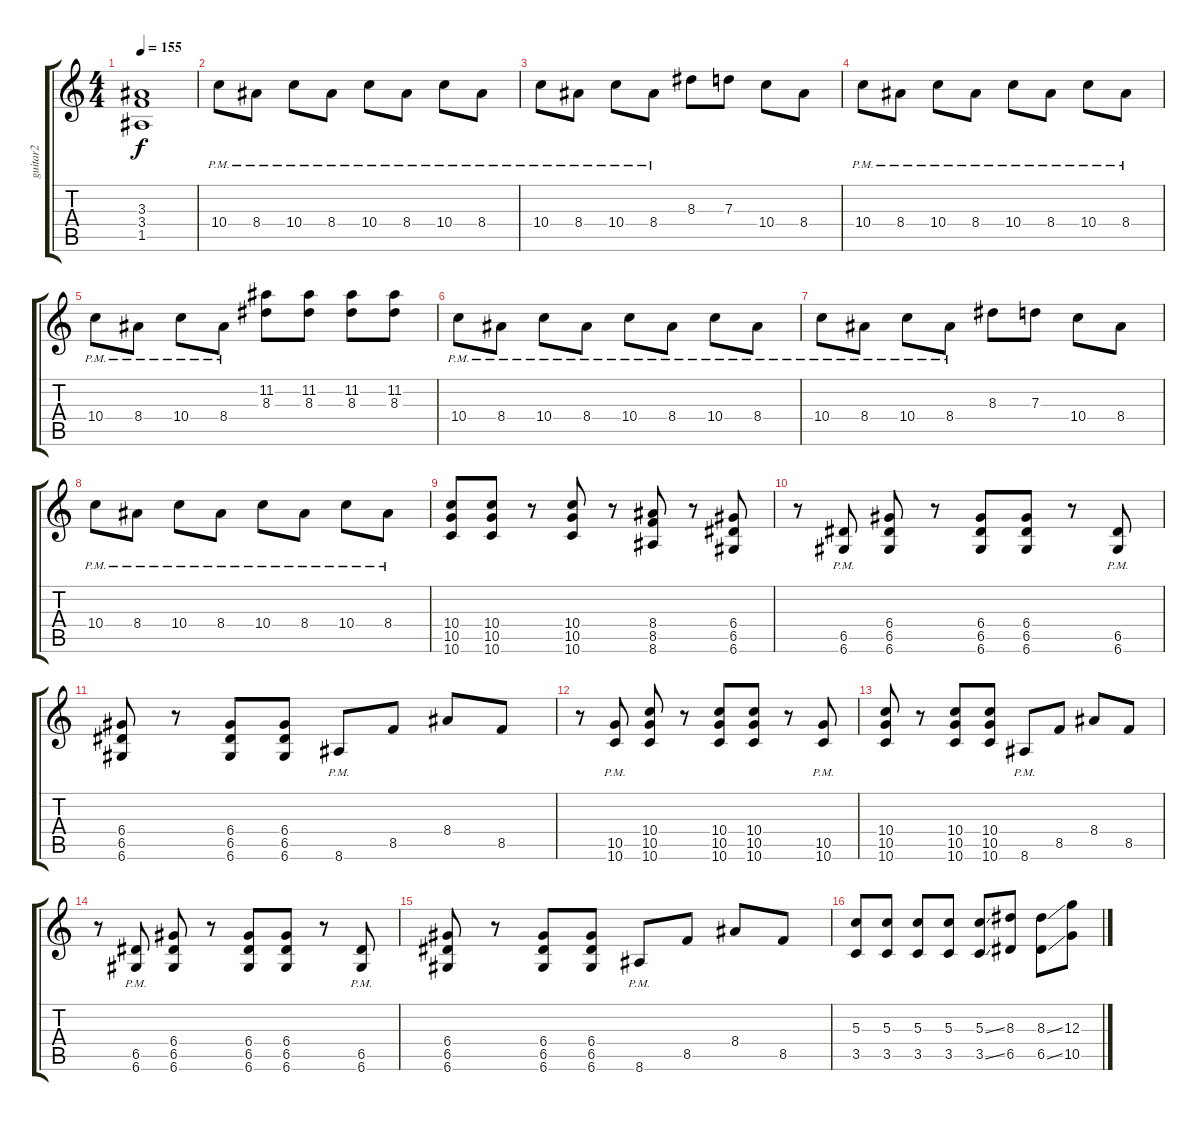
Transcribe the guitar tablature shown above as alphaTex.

\track ("guitar2" "guitar2") {instrument overdrivenguitar}
\staff {score tabs}
\tuning (E4 B3 G3 D3 A2 D2) {hide}
\ts (4 4)
\tempo 155
\clef g2
\ks c
(3.3{t} 3.4{t} 1.5{t}).1{dy f} |
10.4{pm}.8 8.4{pm}.8 10.4{pm}.8 8.4{pm}.8 10.4{pm}.8 8.4{pm}.8 10.4{pm}.8 8.4{pm}.8 |
10.4{pm}.8 8.4{pm}.8 10.4{pm}.8 8.4{pm}.8 8.3.8 7.3.8 10.4.8 8.4.8 |
10.4{pm}.8 8.4{pm}.8 10.4{pm}.8 8.4{pm}.8 10.4{pm}.8 8.4{pm}.8 10.4{pm}.8 8.4{pm}.8 |
10.4{pm}.8 8.4{pm}.8 10.4{pm}.8 8.4{pm}.8 (11.2 8.3).8 (11.2 8.3).8 (11.2 8.3).8 (11.2 8.3).8 |
10.4{pm}.8 8.4{pm}.8 10.4{pm}.8 8.4{pm}.8 10.4{pm}.8 8.4{pm}.8 10.4{pm}.8 8.4{pm}.8 |
10.4{pm}.8 8.4{pm}.8 10.4{pm}.8 8.4{pm}.8 8.3.8 7.3.8 10.4.8 8.4.8 |
10.4{pm}.8 8.4{pm}.8 10.4{pm}.8 8.4{pm}.8 10.4{pm}.8 8.4{pm}.8 10.4{pm}.8 8.4{pm}.8 |
(10.4 10.5 10.6).8 (10.4 10.5 10.6).8 r.8 (10.4 10.5 10.6).8 r.8 (8.4 8.5 8.6).8 r.8 (6.4 6.5 6.6).8 |
r.8 (6.5{pm} 6.6{pm}).8 (6.4 6.5 6.6).8 r.8 (6.4 6.5 6.6).8 (6.4 6.5 6.6).8 r.8 (6.5{pm} 6.6{pm}).8 |
(6.4 6.5 6.6).8 r.8 (6.4 6.5 6.6).8 (6.4 6.5 6.6).8 8.6{pm}.8 8.5.8 8.4.8 8.5.8 |
r.8 (10.5{pm} 10.6{pm}).8 (10.4 10.5 10.6).8 r.8 (10.4 10.5 10.6).8 (10.4 10.5 10.6).8 r.8 (10.5{pm} 10.6{pm}).8 |
(10.4 10.5 10.6).8 r.8 (10.4 10.5 10.6).8 (10.4 10.5 10.6).8 8.6{pm}.8 8.5.8 8.4.8 8.5.8 |
r.8 (6.5{pm} 6.6{pm}).8 (6.4 6.5 6.6).8 r.8 (6.4 6.5 6.6).8 (6.4 6.5 6.6).8 r.8 (6.5{pm} 6.6{pm}).8 |
(6.4 6.5 6.6).8 r.8 (6.4 6.5 6.6).8 (6.4 6.5 6.6).8 8.6{pm}.8 8.5.8 8.4.8 8.5.8 |
(5.3 3.5).8 (5.3 3.5).8 (5.3 3.5).8 (5.3 3.5).8 (5.3{ss} 3.5{ss}).8 (8.3 6.5).8 (8.3{ss} 6.5{ss}).8 (12.3 10.5).8
